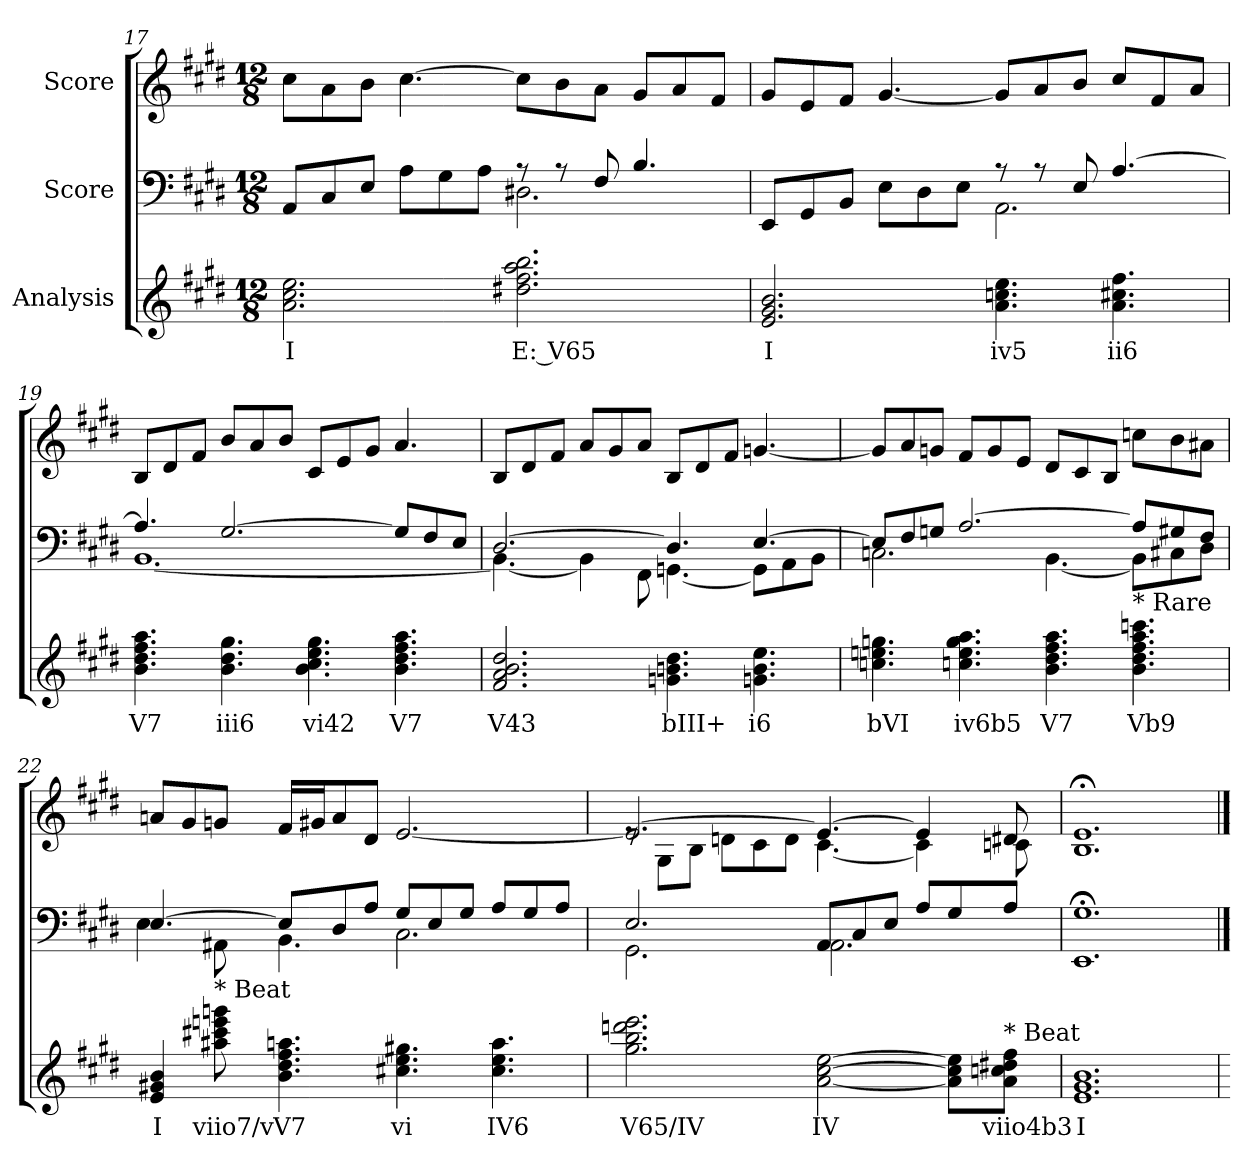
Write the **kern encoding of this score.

**kern	**text	**kern	**kern
*part3	*part3	*part2	*part1
*staff3	*staff3	*staff2	*staff1
*I"Analysis	*	*I"Score	*I"Score
*	*	*clefF4	*clefG2
*k[f#c#g#d#]	*	*k[f#c#g#d#]	*k[f#c#g#d#]
*M12/8	*	*M12/8	*M12/8
=17	=17	=17	=17
*	*	*^	*
2.a 2.cc# 2.ee	I	2.ryy	8AA/L	8cc#\L
.	.	.	8C#/	8a\
.	.	.	8E/J	8b\J
.	.	.	8A\L	[4.cc#\
.	.	.	8G#\	.
.	.	.	8A\J	.
2.dd#X 2.ff# 2.aa 2.bb	E: V65	8r	2.D#X\	8cc#\L]
.	.	8r	.	8b\
.	.	8F#/	.	8a\J
.	.	4.B/	.	8g#/L
.	.	.	.	8a/
.	.	.	.	8f#/J
=18	=18	=18	=18	=18
2.e 2.g# 2.b	I	2.ryy	8EE/L	8g#/L
.	.	.	8GG#/	8e/
.	.	.	8BB/J	8f#/J
.	.	.	8E\L	[4.g#/
.	.	.	8D#\	.
.	.	.	8E\J	.
4.a 4.ccn 4.ee	iv5	8r	2.AA\	8g#/L]
.	.	8r	.	8a/
.	.	8E/	.	8b/J
4.a 4.cc#X 4.ff#	ii6	[4.A/	.	8cc#/L
.	.	.	.	8f#/
.	.	.	.	8a/J
!!LO:LB:g=z
=19	=19	=19	=19	=19
4.b 4.dd# 4.ff# 4.aa	V7	4.A/]	[1.BB	8B/L
.	.	.	.	8d#/
.	.	.	.	8f#/J
4.b 4.dd# 4.gg#	iii6	[2.G#/	.	8b/L
.	.	.	.	8a/
.	.	.	.	8b/J
4.b 4.cc# 4.ee 4.gg#	vi42	.	.	8c#/L
.	.	.	.	8e/
.	.	.	.	8g#/J
4.b 4.dd# 4.ff# 4.aa	V7	8G#/L]	.	4.a/
.	.	8F#/	.	.
.	.	8E/J	.	.
=20	=20	=20	=20	=20
2.f# 2.a 2.b 2.dd#	V43	[2.D#/	4.BB\_	8B/L
.	.	.	.	8d#/
.	.	.	.	8f#/J
.	.	.	4BB\]	8a/L
.	.	.	.	8g#/
.	.	.	8FF#\	8a/J
4.gn 4.bn 4.dd#	bIII+	4.D#/]	[4.GGn\	8B/L
.	.	.	.	8d#/
.	.	.	.	8f#/J
4.gn 4.b 4.ee	i6	[4.E/	8GG\L]	[4.gn/
.	.	.	8AA\	.
.	.	.	8BB\J	.
=21	=21	=21	=21	=21
4.ccn 4.een 4.ggn	bVI	8E/L]	2.Cn\	8g/L]
.	.	8F#/	.	8a/
.	.	8Gn/J	.	8gn/J
4.ccn 4.ee 4.gg 4.aa	iv6b5	[2.A/	.	8f#/L
.	.	.	.	8g/
.	.	.	.	8e/J
4.b 4.dd# 4.ff# 4.aa	V7	.	[4.BB\	8d#/L
.	.	.	.	8c#/
.	.	.	.	8B/J
!LO:TX:t=* Rare	!	!	!	!
4.b 4.dd# 4.ff# 4.aa 4.cccn	Vb9	8A/L]	8BB\L]	8ccn\L
.	.	8G#X/	8C#X\	8b\
.	.	8F#/J	8D#\J	8a#X\J
!!LO:LB:g=z
=22	=22	=22	=22	=22
4e 4g#X 4b	I	[4.E/	4E\	8an/L
.	.	.	.	8g#/
!LO:TX:t=* Beat	!	!	!	!
8aa#X 8ccc#X 8eeen 8gggn	viio7/v	.	8AA#X\	8gn/J
4.b 4.dd# 4.ff# 4.aan	V7	8E/L]	4.BB\	16f#/LL
.	.	.	.	16g#X/J
.	.	8D#/	.	8a/
.	.	8A/J	.	8d#/J
4.cc#X 4.ee 4.gg#X	vi	8G#/L	2.C#\	[2.e/
.	.	8E/	.	.
.	.	8G#/J	.	.
4.cc# 4.ee 4.aa	IV6	8A/L	.	.
.	.	8G#/	.	.
.	.	8A/J	.	.
=23	=23	=23	=23	=23
*	*	*	*	*^
2.gg# 2.bb 2.dddn 2.eee	V65/IV	2.E/	2.GG#\	2.e/_	8re
.	.	.	.	.	8G#\L
.	.	.	.	.	8B\J
.	.	.	.	.	8dn\L
.	.	.	.	.	8c#\
.	.	.	.	.	8d\J
[2a [2cc# [2ee	IV	8AA/L	2.AA\	4.e/_	[4.c#\
.	.	8C#/	.	.	.
.	.	8E/J	.	.	.
.	.	8A/L	.	4e/]	4c#\]
8a] 8cc#] 8ee]L	.	8G#/	.	.	.
!LO:TX:t=* Beat	!	!	!	!	!
8a 8ccn 8dd#X 8ff#J	viio4b3	8A/J	.	8d#X/	8cn\
=24	=24	=24	=24	=24	=24
1.e 1.g# 1.b	I	1.EE;	1.G#	1.e;<	1.B
*	*	*v	*v	*	*
*	*	*	*v	*v
=	==	==	==
*-	*-	*-	*-
